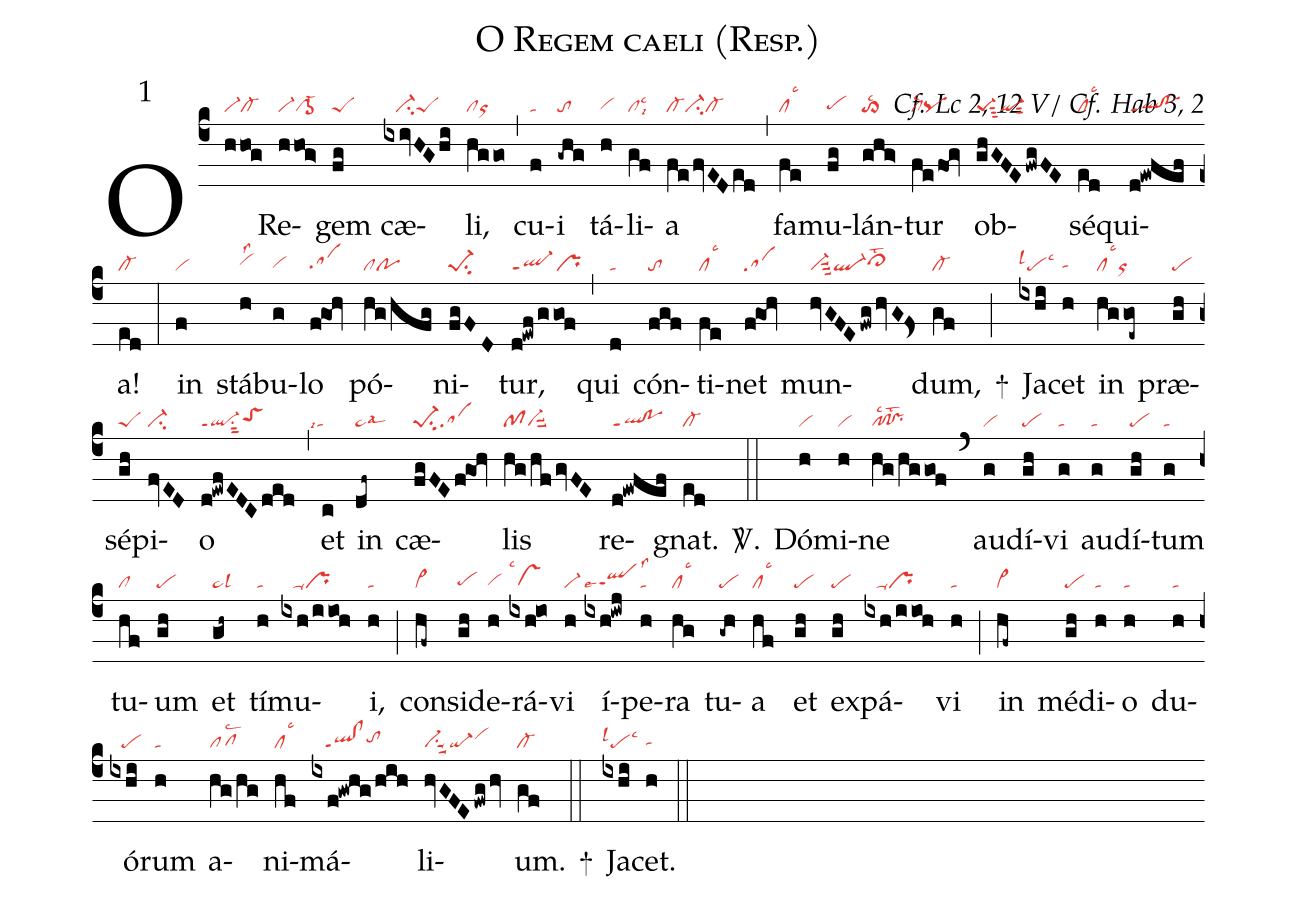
name:O Regem caeli (Resp.);
mode:1;
commentary:Cf. Lc 2, 12 V/ Cf. Hab 3, 2;
nabc-lines:1;
%%
(c4)
O(hhog|vi-cl-) Re(hhog>|vi-cl->1)gem(fg|peS) cæ(ixivHGhi|///ci-peS)li,(hggo|clor) (,)
cu(f|ta)i(-ghg|to) tá(h|vihg)li(gf|cllsc3lsi9)a(fe/fvEDed|cl-ci-cl-) (,)
fa(fe|cllsc3)mu(fg|pehg)lán(ghg>|to>lsc2)tur(fe/fOg|cllsc2pq) ob(ghGFE/fwgFE|pe-1sut3qi-sut2)sé(ed|cllsc3)qui(d!ewfef|ql!poppt1)a!(ed|cl-) (:)
in(f|vi) stá(h|vihhlss2)bu(g|vihg)lo(fgOh|sahg) pó(hg/hfg|clpo)ni(fgFD|pe-1su2)tur,(d!ewf/ggof|ql-ppt1pr) (,)
qui(d|ta) cón(fgf|to)ti(fe|cllsc3)net(fgOh|sa) mun(hvGFE/fwg/hvG!Fs>|vi-suu3ql-cl>hhlst2)dum,(gf|cl-) +(;)
Ja(ixhi|pelsl1lsc3)cet(h|tahg) in(hggoe~|cllsc3or) præ(gh|pe)sé(gh|peS)pi(fvED|ci-)o(d!ewfEDCded|ql-ppt1su1sut2toShh) (,)
et(c|```talsi4) in(df~|ta>lsal3) cæ(fgFEfgOh|pe-1su2sa)lis(hg/hf/gvFE|pfvi-suu2) re(d!ewfef|ql!poppt1)gnat.(ed|cl-) <sp>V/</sp>.(::)
Dó(h|vi)mi(h|vi)ne(hg/hggof|pf!prlsc2lst2) (`)
au(g|vi)dí(gh|pe)vi(g|ta) au(g|ta)dí(gh|pe)tum(g|ta) tu(hf|cl)um(gh|pe) et(gh~|ta>lsl3) tí(h|ta)mu(ixh/iioh|///ta-pr)i,(h|ta) (;)
con(hf~|vi>)si(gh|pehg)de(h|vihg)rá(ixh!io|vshglsc1)vi(h|vi-) í(ixh!iwj|qlhgppt1lse7lss3)pe(h|ta)ra(hg|cllsc3) tu(-gh|pe)a(hf|cllsc3) et(gh|pe) ex(gh|pe)pá(ixh/iioh|///ta-pr)vi(h|ta) (;)
in(hf~|vi>) mé(gh|pe)di(h|ta)o(h|ta) du(h|ta)ó(ixhi|///pe)rum(h|ta) a(hg/hg|pflsc2)ni(hf|cllsc3)má(ixf!gwhg/hih|///ql!clppt1tohh)li(hvGFE/fwg/hv|vi-su1suu2qi-vihi)um.(gf|cl-) +(::)
Ja(ixhi|pelsl1lsc3)cet.(h|tahg) (::)
